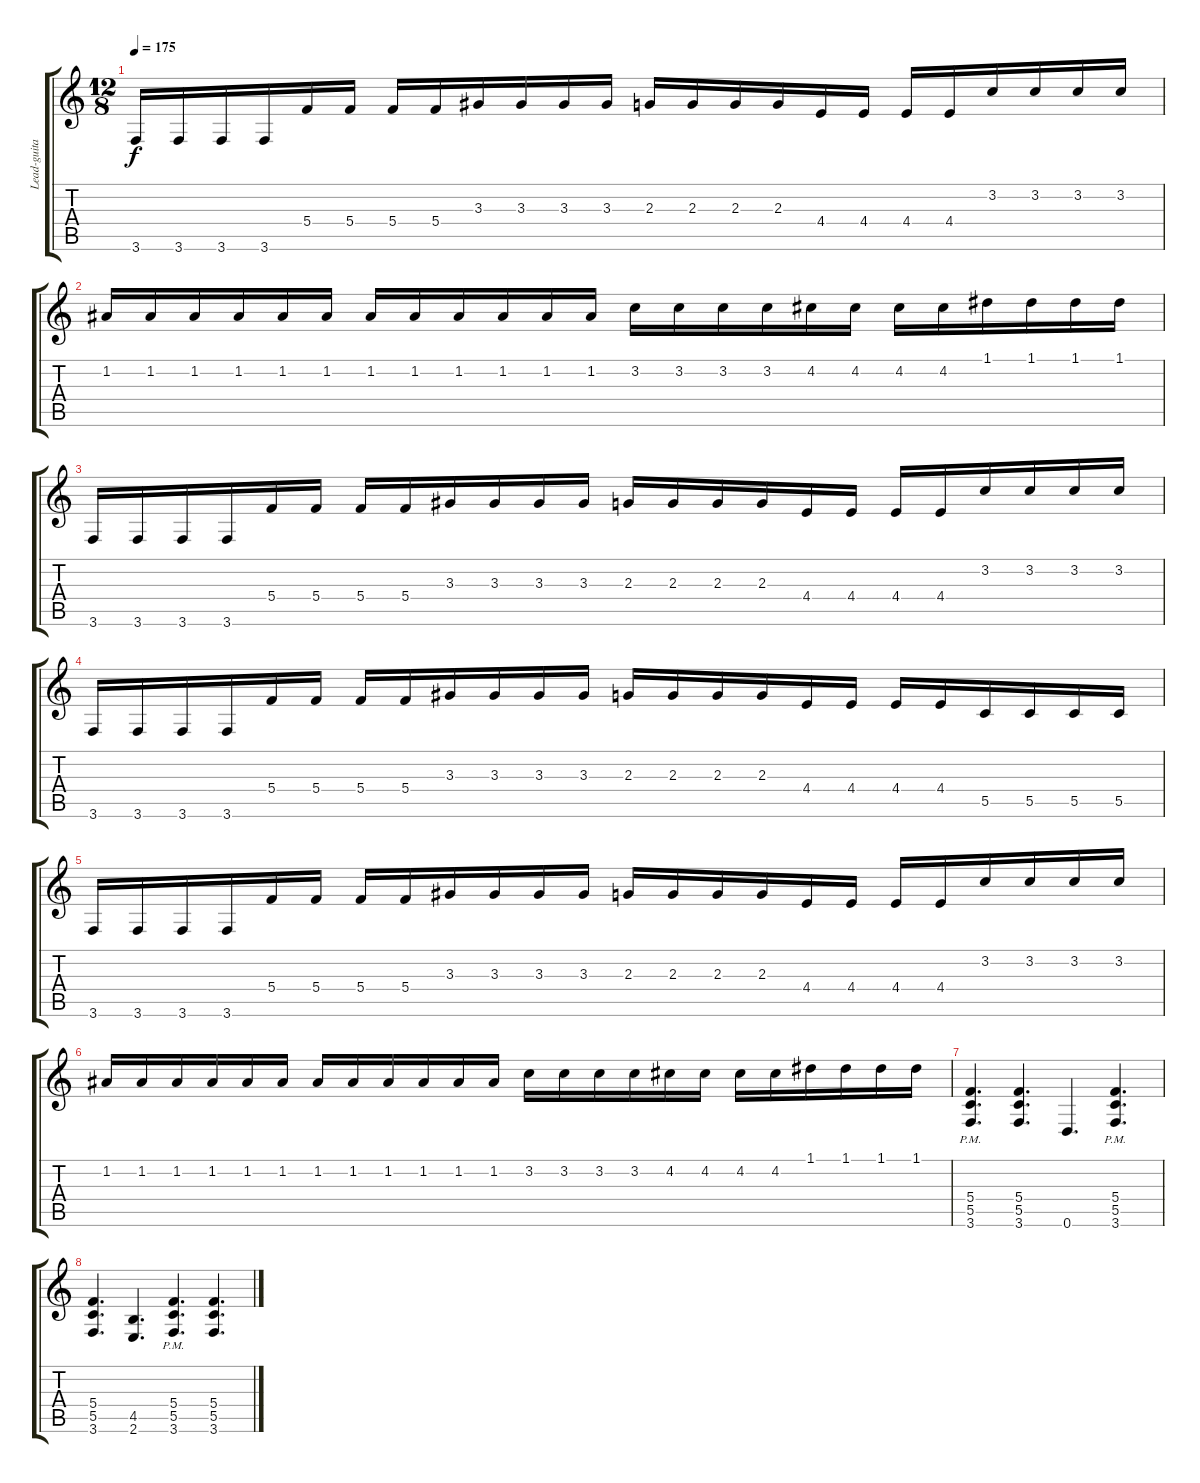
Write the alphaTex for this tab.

\track ("Lead-guitar - Galder" "Lead-guita") {instrument distortionguitar}
\staff {score tabs}
\tuning (D4 A3 F3 C3 G2 D2) {hide}
\ts (12 8)
\tempo 175
\clef g2
\ks c
3.6.16{dy f} 3.6.16 3.6.16 3.6.16 5.4.16 5.4.16 5.4.16 5.4.16 3.3.16 3.3.16 3.3.16 3.3.16 2.3.16 2.3.16 2.3.16 2.3.16 4.4.16 4.4.16 4.4.16 4.4.16 3.2.16 3.2.16 3.2.16 3.2.16 |
1.2.16 1.2.16 1.2.16 1.2.16 1.2.16 1.2.16 1.2.16 1.2.16 1.2.16 1.2.16 1.2.16 1.2.16 3.2.16 3.2.16 3.2.16 3.2.16 4.2.16 4.2.16 4.2.16 4.2.16 1.1.16 1.1.16 1.1.16 1.1.16 |
3.6.16 3.6.16 3.6.16 3.6.16 5.4.16 5.4.16 5.4.16 5.4.16 3.3.16 3.3.16 3.3.16 3.3.16 2.3.16 2.3.16 2.3.16 2.3.16 4.4.16 4.4.16 4.4.16 4.4.16 3.2.16 3.2.16 3.2.16 3.2.16 |
3.6.16 3.6.16 3.6.16 3.6.16 5.4.16 5.4.16 5.4.16 5.4.16 3.3.16 3.3.16 3.3.16 3.3.16 2.3.16 2.3.16 2.3.16 2.3.16 4.4.16 4.4.16 4.4.16 4.4.16 5.5.16 5.5.16 5.5.16 5.5.16 |
3.6.16 3.6.16 3.6.16 3.6.16 5.4.16 5.4.16 5.4.16 5.4.16 3.3.16 3.3.16 3.3.16 3.3.16 2.3.16 2.3.16 2.3.16 2.3.16 4.4.16 4.4.16 4.4.16 4.4.16 3.2.16 3.2.16 3.2.16 3.2.16 |
1.2.16 1.2.16 1.2.16 1.2.16 1.2.16 1.2.16 1.2.16 1.2.16 1.2.16 1.2.16 1.2.16 1.2.16 3.2.16 3.2.16 3.2.16 3.2.16 4.2.16 4.2.16 4.2.16 4.2.16 1.1.16 1.1.16 1.1.16 1.1.16 |
(5.4{pm} 5.5{pm} 3.6{pm}).4{d} (5.4 5.5 3.6).4{d} 0.6.4{d} (5.4{pm} 5.5{pm} 3.6{pm}).4{d} |
(5.4 5.5 3.6).4{d} (4.5 2.6).4{d} (5.4{pm} 5.5{pm} 3.6{pm}).4{d} (5.4 5.5 3.6).4{d}
